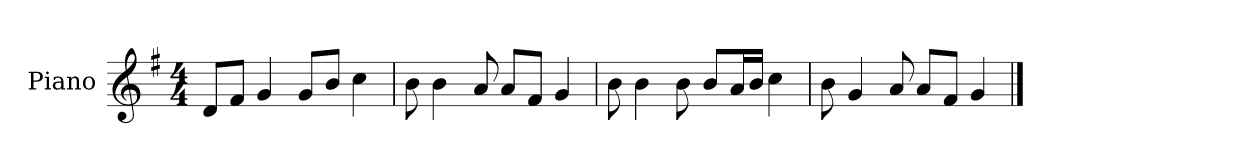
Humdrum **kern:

**kern
*part1
*staff1
*I"Piano
*I'P-no
*clefG2
*k[f#]
*M4/4
*MM90
=1
8d/L
8f#/J
4g/
8g/L
8b/J
4cc\
=2
8b\
4b\
8a/
8a/L
8f#/J
4g/
=3
8b\
4b\
8b\
8b/L
16a/L
16b/JJ
4cc\
=4
8b\
4g/
8a/
8a/L
8f#/J
4g/
==
*-
